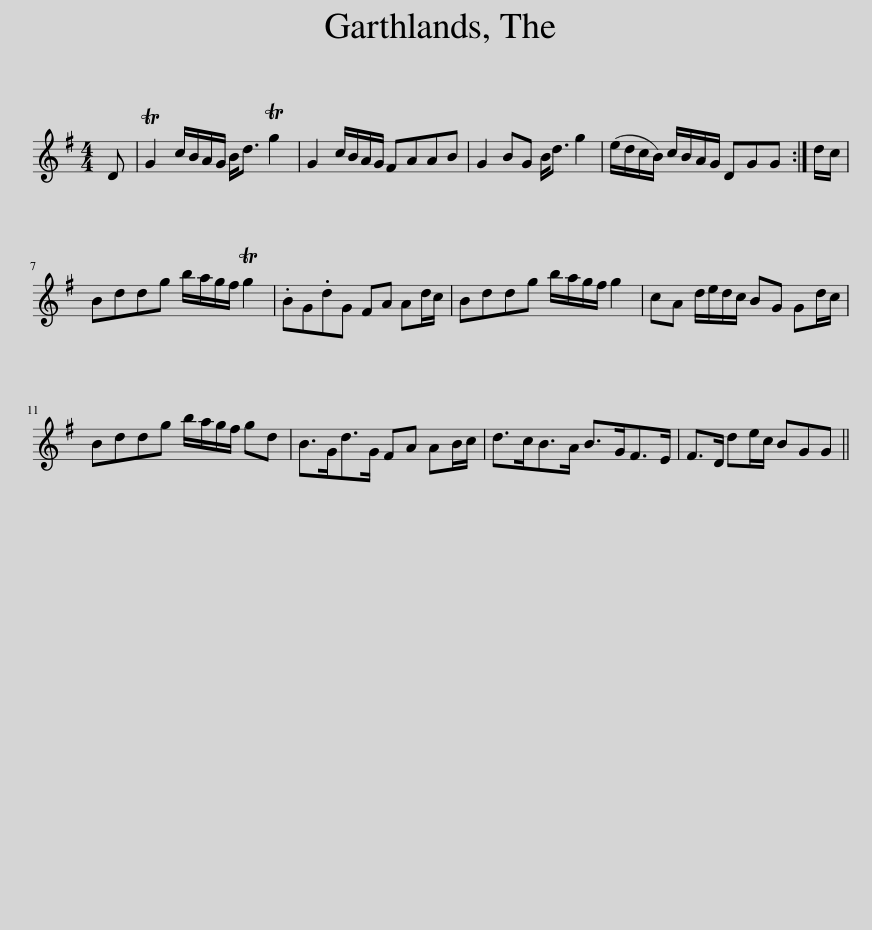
X:1
L:1/8
M:4/4
I:linebreak $
K:G
V:1 treble
V:1
 D | TG2 c/B/A/G/ B<d Tg2 | G2 c/B/A/G/ FAAB | G2 BG B<d g2 | (e/d/c/B/) c/B/A/G/ DGG :| %5
 d/c/ |$ Bddg b/a/g/f/ Tg2 | .BG.dG FA Ad/c/ | Bddg b/a/g/f/ g2 | cA d/e/d/c/ BG Gd/c/ |$ %10
 Bddg b/a/g/f/ gd | B>Gd>G FA AB/c/ | d>cB>A B>GF>E | F>D de/c/ BGG || %14
